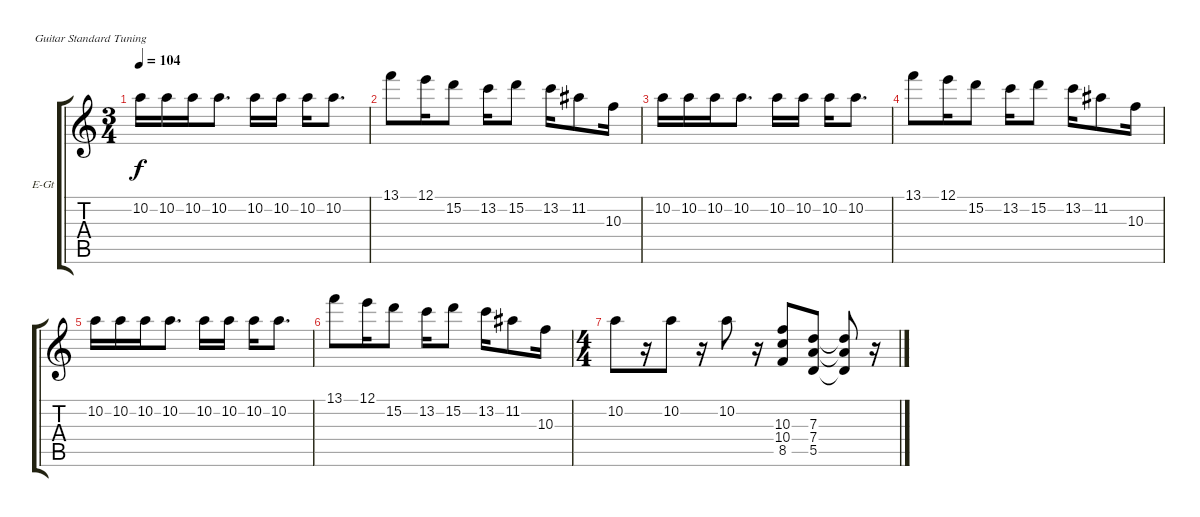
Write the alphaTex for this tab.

\bracketExtendMode groupsimilarinstruments
\firstSystemTrackNameOrientation horizontal
\otherSystemsTrackNameOrientation horizontal
\track ("Electric Guitar 1" "E-Gt") {instrument distortionguitar}
\staff {score tabs}
\tuning (E4 B3 G3 D3 A2 E2)
\ts (3 4)
\tempo 104
\clef g2
\ks c
10.2.16{dy f} 10.2.16 10.2.16 10.2.8{d} 10.2.16 10.2.16 10.2.16 10.2.8{d} |
13.1.8 12.1.16 15.2.8 13.2.16 15.2.8 13.2.16 11.2.8 10.3.16 |
10.2.16 10.2.16 10.2.16 10.2.8{d} 10.2.16 10.2.16 10.2.16 10.2.8{d} |
13.1.8 12.1.16 15.2.8 13.2.16 15.2.8 13.2.16 11.2.8 10.3.16 |
10.2.16 10.2.16 10.2.16 10.2.8{d} 10.2.16 10.2.16 10.2.16 10.2.8{d} |
13.1.8 12.1.16 15.2.8 13.2.16 15.2.8 13.2.16 11.2.8 10.3.16 |
\ts (4 4)
10.2.8 r.16 10.2.8 r.16 10.2.8 r.16 (8.5 10.4 10.3).8 (5.5 7.4 7.3).8 (5.5{t} 7.4{t} 7.3{t}).8 r.16
